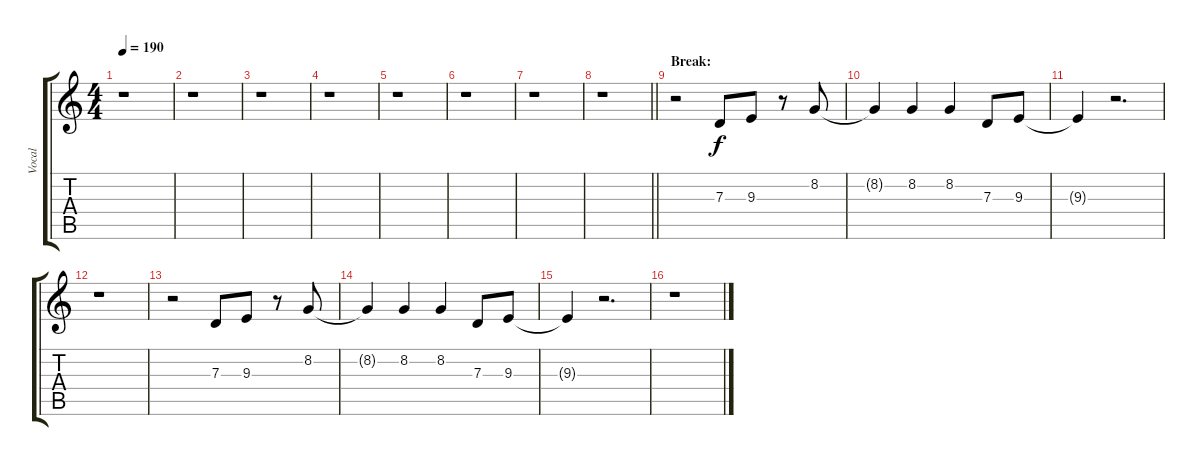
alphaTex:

\track ("Vocal" "Vocal") {instrument oboe}
\staff {score tabs}
\tuning (E4 B3 G3 D3 A2 E2) {hide}
\ts (4 4)
\tempo 190
\clef g2
\ks c
r.1{dy f} |
r.1 |
r.1 |
r.1 |
r.1 |
r.1 |
r.1 |
\barLineRight lightlight
r.1 |
\section ("" "Break:")
r.2 7.3.8 9.3.8 r.8 8.2.8 |
8.2{t}.4 8.2.4 8.2.4 7.3.8 9.3.8 |
9.3{t}.4 r.2{d} |
r.1 |
r.2 7.3.8 9.3.8 r.8 8.2.8 |
8.2{t}.4 8.2.4 8.2.4 7.3.8 9.3.8 |
9.3{t}.4 r.2{d} |
r.1
